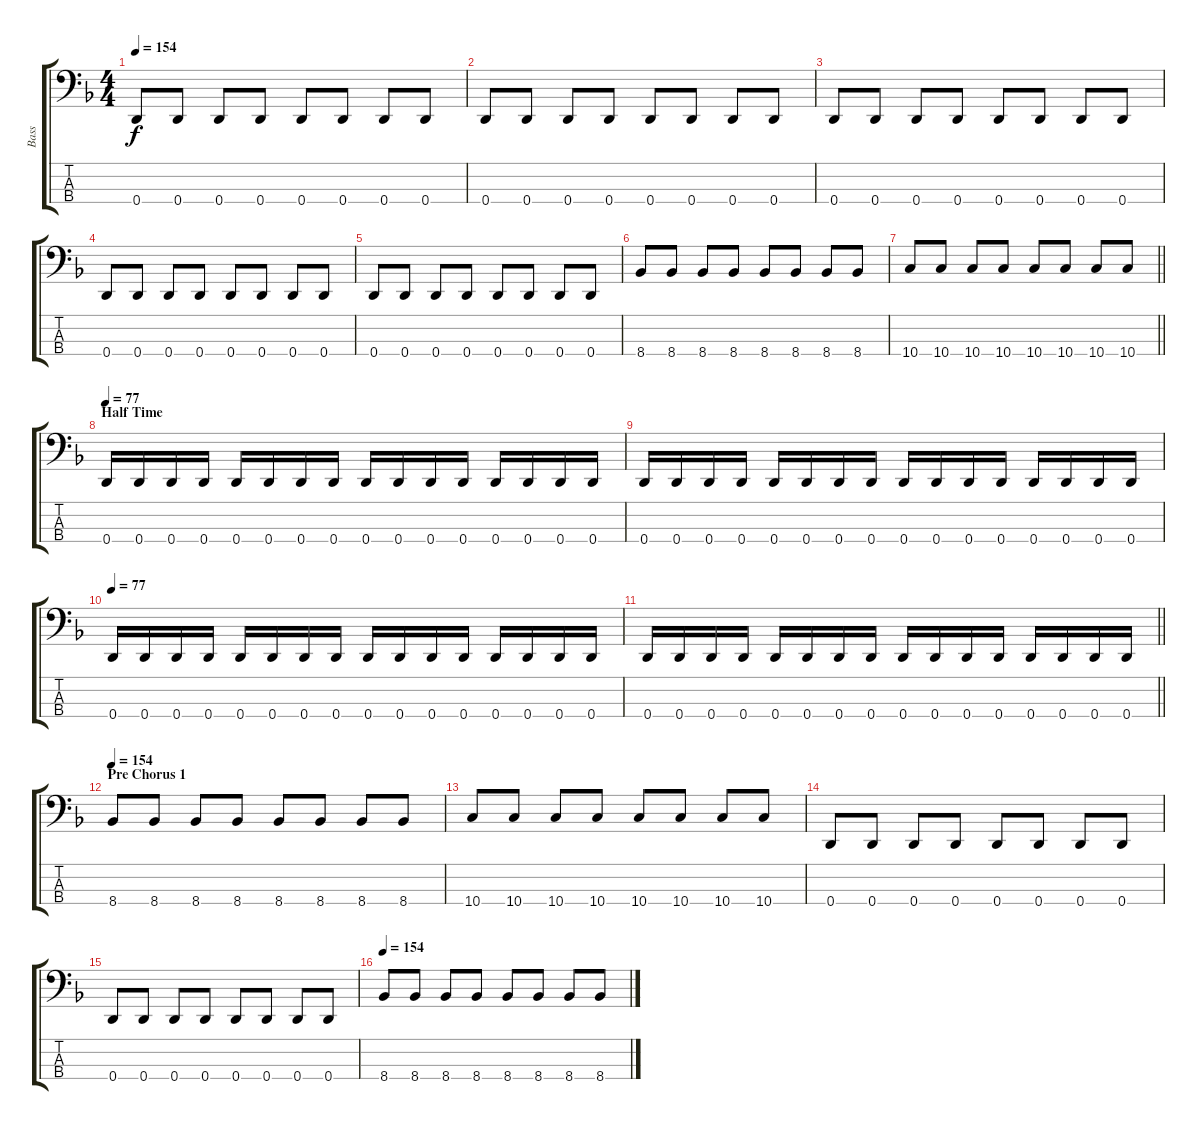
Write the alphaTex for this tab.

\track ("Bass" "Bass") {instrument electricbasspick}
\staff {score tabs}
\tuning (G2 D2 A1 D1) {hide}
\ts (4 4)
\tempo 154
\clef f4
\ks f
0.4.8{dy f} 0.4.8 0.4.8 0.4.8 0.4.8 0.4.8 0.4.8 0.4.8 |
0.4.8 0.4.8 0.4.8 0.4.8 0.4.8 0.4.8 0.4.8 0.4.8 |
0.4.8 0.4.8 0.4.8 0.4.8 0.4.8 0.4.8 0.4.8 0.4.8 |
0.4.8 0.4.8 0.4.8 0.4.8 0.4.8 0.4.8 0.4.8 0.4.8 |
0.4.8 0.4.8 0.4.8 0.4.8 0.4.8 0.4.8 0.4.8 0.4.8 |
8.4.8 8.4.8 8.4.8 8.4.8 8.4.8 8.4.8 8.4.8 8.4.8 |
\barLineRight lightlight
10.4.8 10.4.8 10.4.8 10.4.8 10.4.8 10.4.8 10.4.8 10.4.8 |
\section ("" "Half Time")
\tempo 77
0.4.16 0.4.16 0.4.16 0.4.16 0.4.16 0.4.16 0.4.16 0.4.16 0.4.16 0.4.16 0.4.16 0.4.16 0.4.16 0.4.16 0.4.16 0.4.16 |
0.4.16 0.4.16 0.4.16 0.4.16 0.4.16 0.4.16 0.4.16 0.4.16 0.4.16 0.4.16 0.4.16 0.4.16 0.4.16 0.4.16 0.4.16 0.4.16 |
\tempo 77
0.4.16 0.4.16 0.4.16 0.4.16 0.4.16 0.4.16 0.4.16 0.4.16 0.4.16 0.4.16 0.4.16 0.4.16 0.4.16 0.4.16 0.4.16 0.4.16 |
\barLineRight lightlight
0.4.16 0.4.16 0.4.16 0.4.16 0.4.16 0.4.16 0.4.16 0.4.16 0.4.16 0.4.16 0.4.16 0.4.16 0.4.16 0.4.16 0.4.16 0.4.16 |
\section ("" "Pre Chorus 1")
\tempo 154
8.4.8 8.4.8 8.4.8 8.4.8 8.4.8 8.4.8 8.4.8 8.4.8 |
10.4.8 10.4.8 10.4.8 10.4.8 10.4.8 10.4.8 10.4.8 10.4.8 |
0.4.8 0.4.8 0.4.8 0.4.8 0.4.8 0.4.8 0.4.8 0.4.8 |
0.4.8 0.4.8 0.4.8 0.4.8 0.4.8 0.4.8 0.4.8 0.4.8 |
\tempo 154
8.4.8 8.4.8 8.4.8 8.4.8 8.4.8 8.4.8 8.4.8 8.4.8
